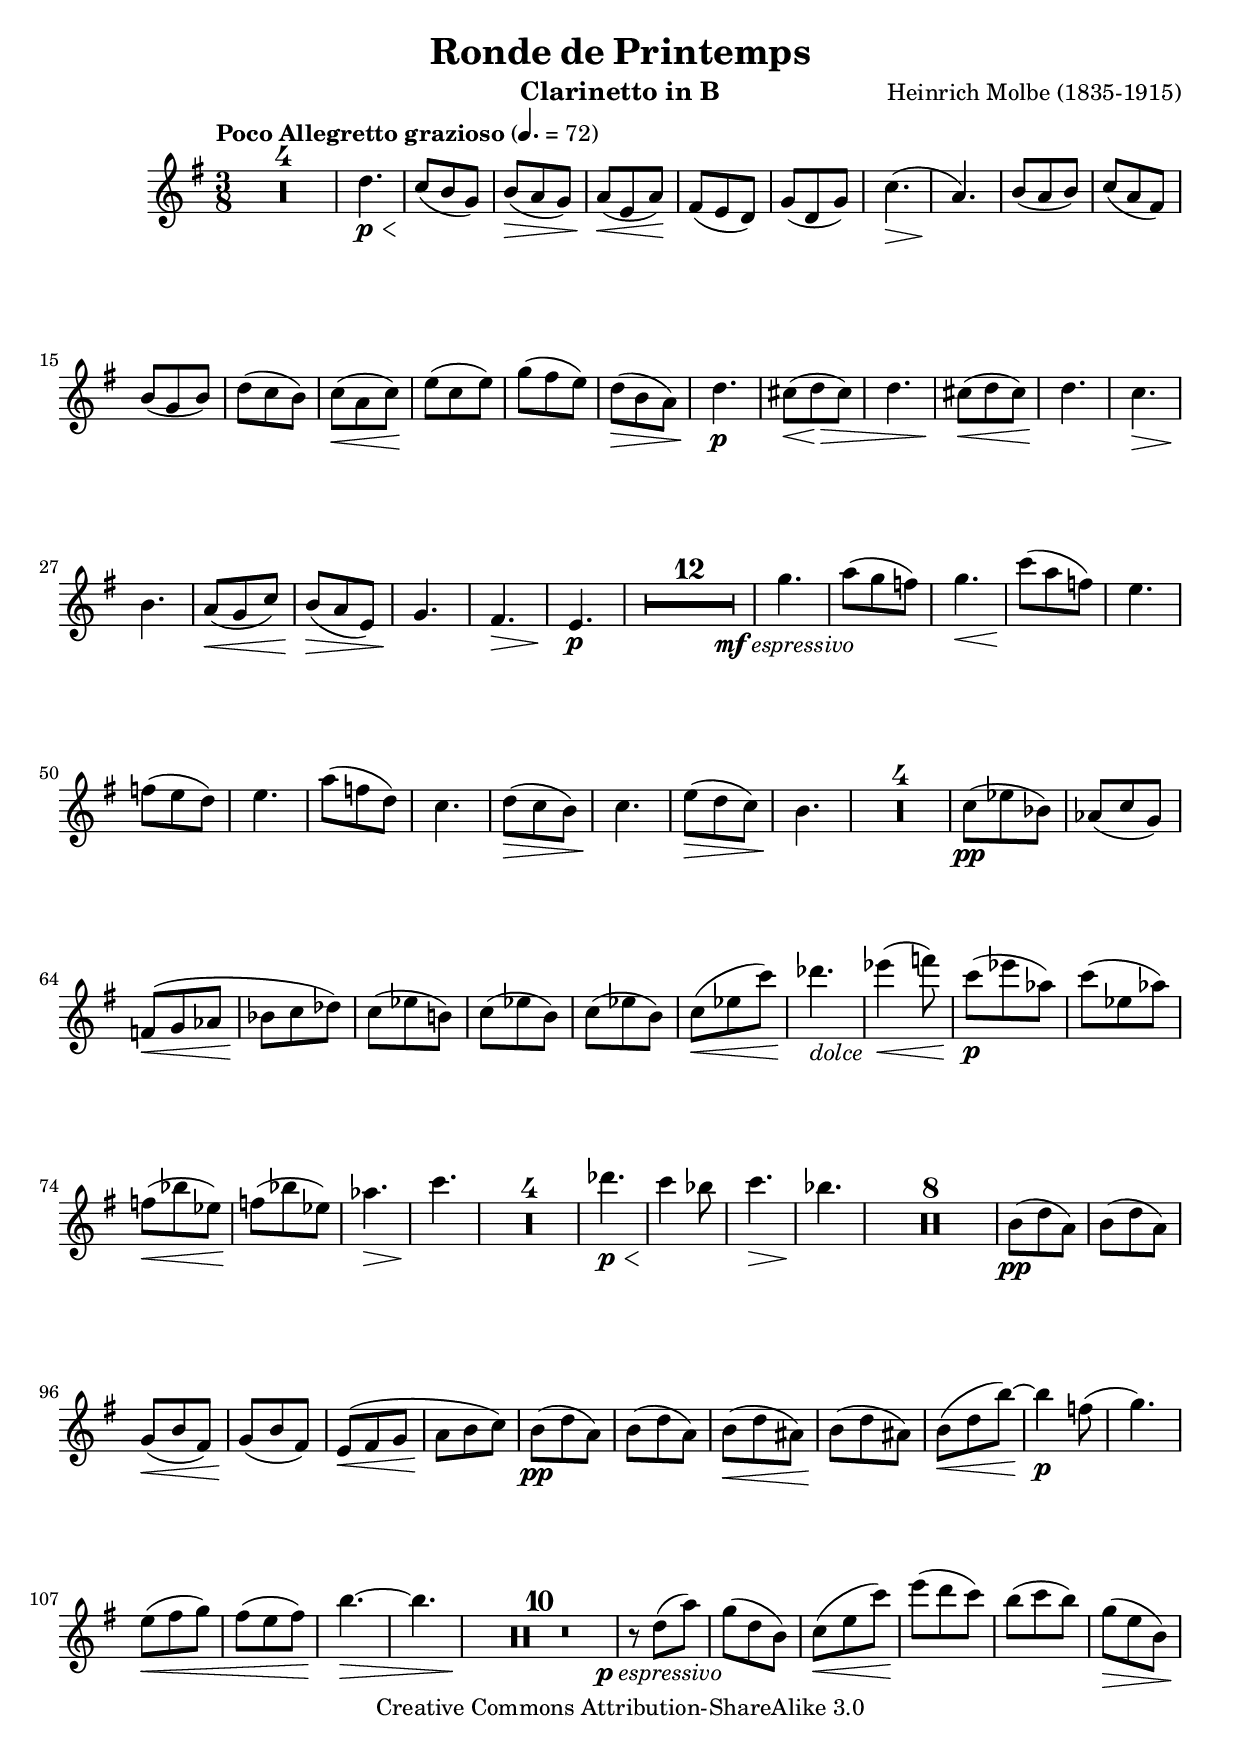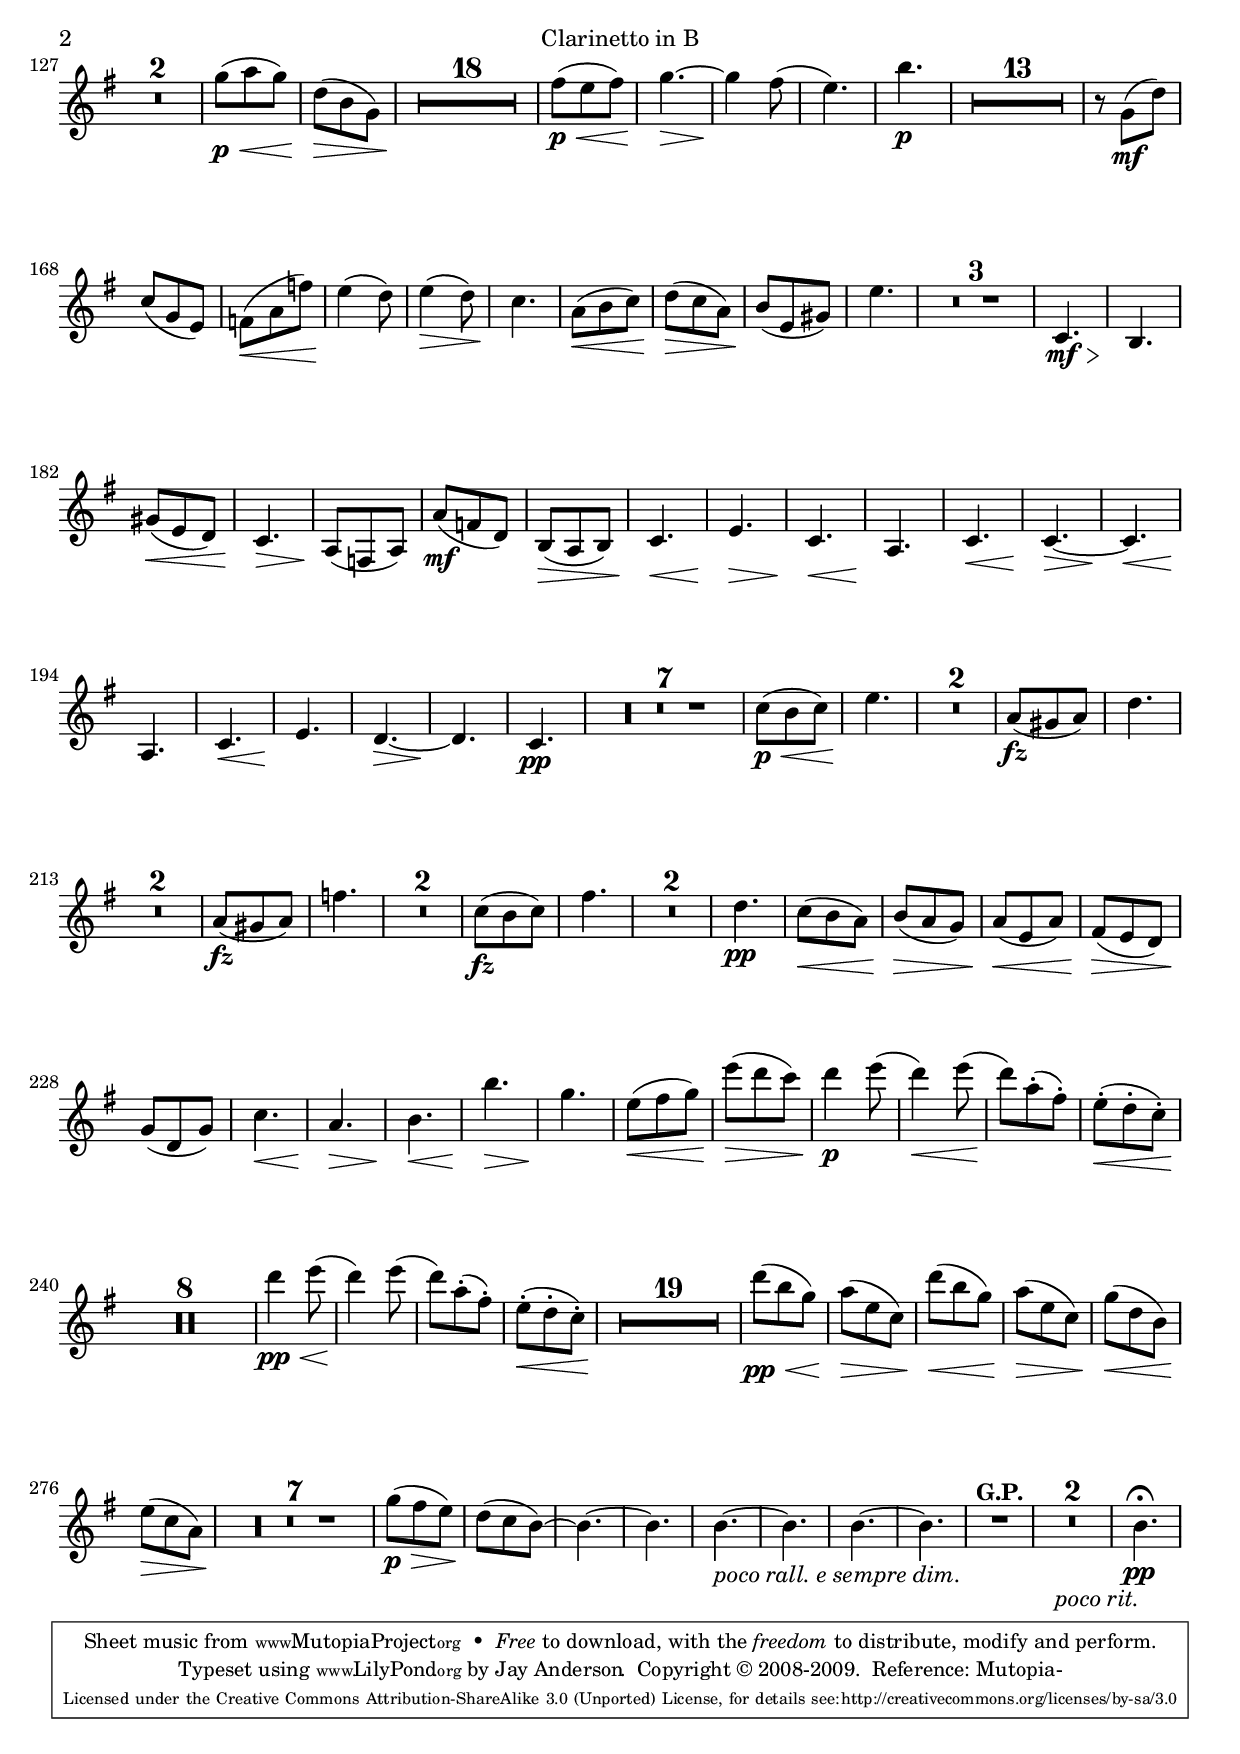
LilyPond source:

\version "2.13.18"

\version "2.13.18"

dolce = \markup {\italic dolce}
dolcissimo = \markup {\italic dolcissimo}
rall = \markup {\italic rall.}
loco = \markup {\italic loco}
pocoRall = \markup {\italic {poco rall.} }
pocoRit = \markup {\italic {poco rit.} }
gp = \markup {\bold {G.P.} }
pocoRallESempreDim = \markup {\italic {poco rall. e sempre dim.} }
sempreFMarkup = \markup {\normal-text \italic sempre \dynamic f}
sempreF = #(make-dynamic-script sempreFMarkup)
mfEspressivoMarkup = \markup {\dynamic mf \normal-text \italic espressivo}
mfEspressivo = #(make-dynamic-script mfEspressivoMarkup)
mfpMarkup = \markup {\dynamic mfp}
mfp = #(make-dynamic-script mfpMarkup)
pEspressivoMarkup = \markup {\dynamic p \normal-text \italic espressivo}
pEspressivo = #(make-dynamic-script pEspressivoMarkup)
pPocoRallMarkup = \markup {\dynamic p \normal-text \italic "poco rall."}
pPocoRall = #(make-dynamic-script pPocoRallMarkup)
ppPocoRitMarkup = \markup {\dynamic pp \normal-text \italic "poco rit."}
ppPocoRit = #(make-dynamic-script ppPocoRitMarkup)
pocoFzMarkup = \markup {\normal-text \italic poco \dynamic fz}
pocoFz = #(make-dynamic-script pocoFzMarkup)

outline =
{
  \time 3/8
  \tempo "Poco Allegretto grazioso" 4.=72
}

\layout
{
  \context
  {
    \Score
    skipBars = ##t
    extraNatural = ##f
    \override TrillSpanner #'to-barline = ##t
    autoAccidentals = #`(Staff ,(make-accidental-rule 'same-octave 0)
                               ,(make-accidental-rule 'any-octave 0)
                               ,(make-accidental-rule 'same-octave 1))
  }

  \context
  {
    \RemoveEmptyStaffContext
  }
}

\midi
{
  \context
  {
    \Voice
    \remove "Dynamic_performer"
  }
}

\paper
{
  ragged-right = ##f
  ragged-last = ##f
  ragged-bottom = ##f
  ragged-last-bottom = ##f
}

\version "2.13.18"

\version "2.13.18"

dolce = \markup {\italic dolce}
dolcissimo = \markup {\italic dolcissimo}
rall = \markup {\italic rall.}
loco = \markup {\italic loco}
pocoRall = \markup {\italic {poco rall.} }
pocoRit = \markup {\italic {poco rit.} }
gp = \markup {\bold {G.P.} }
pocoRallESempreDim = \markup {\italic {poco rall. e sempre dim.} }
sempreFMarkup = \markup {\normal-text \italic sempre \dynamic f}
sempreF = #(make-dynamic-script sempreFMarkup)
mfEspressivoMarkup = \markup {\dynamic mf \normal-text \italic espressivo}
mfEspressivo = #(make-dynamic-script mfEspressivoMarkup)
mfpMarkup = \markup {\dynamic mfp}
mfp = #(make-dynamic-script mfpMarkup)
pEspressivoMarkup = \markup {\dynamic p \normal-text \italic espressivo}
pEspressivo = #(make-dynamic-script pEspressivoMarkup)
pPocoRallMarkup = \markup {\dynamic p \normal-text \italic "poco rall."}
pPocoRall = #(make-dynamic-script pPocoRallMarkup)
ppPocoRitMarkup = \markup {\dynamic pp \normal-text \italic "poco rit."}
ppPocoRit = #(make-dynamic-script ppPocoRitMarkup)
pocoFzMarkup = \markup {\normal-text \italic poco \dynamic fz}
pocoFz = #(make-dynamic-script pocoFzMarkup)

outline =
{
  \time 3/8
  \tempo "Poco Allegretto grazioso" 4.=72
}

\layout
{
  \context
  {
    \Score
    skipBars = ##t
    extraNatural = ##f
    \override TrillSpanner #'to-barline = ##t
    autoAccidentals = #`(Staff ,(make-accidental-rule 'same-octave 0)
                               ,(make-accidental-rule 'any-octave 0)
                               ,(make-accidental-rule 'same-octave 1))
  }

  \context
  {
    \RemoveEmptyStaffContext
  }
}

\midi
{
  \context
  {
    \Voice
    \remove "Dynamic_performer"
  }
}

\paper
{
  ragged-right = ##f
  ragged-last = ##f
  ragged-bottom = ##f
  ragged-last-bottom = ##f
}


clarinet = \relative c''
{
  \transposition bes
  \key g \major
  R4.*4 |
  d4.\p\< |
  c8(\! b g) |
  b(\> a g) |
  a(\< e a)\! |
  fis( e d) |
  g( d g) |
  c4.(\> | a)\! |
  b8( a b) |
  c( a fis) |
  b( g b) |
  d( c b) |
  c(\< a c)\! |
  e( c e) |
  g( fis e) |
  d(\> b a) |
  d4.\p |
  cis8(\< d\> cis) |
  d4. |
  cis8(\< d cis) |
  d4.\! |
  c\> |
  b\! |
  a8(\< g c) |
  b(\> a e) |
  g4.\! |
  fis\> |
  e\p |
  R4.*12 |
  g'4.\mfEspressivo |
  a8( g f) |
  g4.\< |
  c8(\! a f) |
  e4. |
  f8( e d) |
  e4. |
  a8( f d) |
  c4. |
  d8(\> c b) |
  c4.\! |
  e8(\> d c) |
  b4.\! |
  R4.*4 |
  c8(\pp ees bes) |
  aes( c g) |
  f(\< g aes |
  bes\! c des) |
  \repeat unfold 3 {c( ees b) |}
  c(\< ees c') |
  des4.\!_\dolce |
  ees4(\< f8) |
  c8(\p ees aes,) |
  c( ees, aes) |
  f(\< bes ees,) |
  f(\! bes ees,) |
  aes4.\> |
  c\! |
  R4.*4 |
  des4.\p\< |
  c4\! bes8 |
  c4.\> |
  bes\! |
  R4.*8 |
  b,8(\pp d a) |
  b( d a) |
  g(\< b fis) |
  g(\! b fis) |
  e(\< fis g |
  a\! b c) |
  b(\pp d a) |
  b( d a) |
  b(\< d ais) |
  b(\! d ais) |
  b(\< d b'~) |
  b4\p f8( |
  g4.) |
  e8(\< fis g) |
  fis( e fis) |
  b4.~\> |
  b s1*0\! |
  R4.*10 |
  r8 d,(\pEspressivo a') |
  g( d b) |
  c(\< e c') |
  e(\! d c) |
  b( c b) |
  g(\> e b) s1*0\! |
  R4.*2 |
  g'8(\p\< a g) |
  d(\> b g) s1*0\! |
  R4.*18 |
  fis'8(\p\< e fis) |
  g4.~\> |
  g4\! fis8( |
  e4.) |
  b'\p |
  R4.*13 |
  r8 g,8(\mf d') |
  c( g e) |
  f(\< a f') |
  e4(\! d8) |
  e4(\> d8) |
  c4.\! |
  a8(\< b c) |
  d(\> c a) |
  b(\! e, gis) |
  e'4. |
  R4.*3 |
  c,4.\mf\> |
  b\! |
  gis'8(\< e d) |
  c4.\> |
  a8(\! f a) |
  a'(\mf f d) |
  b(\> a b) |
  c4.\< |
  e\> |
  c\< |
  a\! |
  c\< |
  c~\> |
  c\< |
  a\! |
  c\< |
  e\! |
  d~\> |
  d\! |
  c\pp |
  R4.*7 |
  c'8(\p\< b c) |
  e4.\! |
  R4.*2 |
  a,8(\fz gis a) |
  d4. |
  R4.*2 |
  a8(\fz gis a) |
  f'4. |
  R4.*2 |
  c8(\fz b c) |
  fis4. |
  R4.*2 |
  d4.\pp |
  c8(\< b a) |
  b(\> a g) |
  a(\< e a) |
  fis(\> e d) |
  g(\! d g) |
  c4.\< |
  a\> |
  b\< |
  b'\> |
  g\! |
  e8(\< fis g) |
  e'(\> d c) |
  d4\p e8( |
  d4)\< e8( |
  d)\! a-.( fis-.) |
  e-.(\< d-. c-.) s1*0\! |
  R4.*8 |
  d'4\pp\< e8( |
  d4)\! e8( |
  d) a-.( fis-.) |
  e-.(\< d-. c-.) s1*0\! |
  R4.*19 |
  d'8(\pp\< b g) |
  a(\> e c) |
  d'(\< b g) |
  a(\> e c) |
  g'(\< d b) |
  e(\> c a) s1*0\! |
  R4.*7 |
  g'8(\p\> fis e) |
  d(\! c b~) |
  b4.~ |
  b |
  b~_\pocoRallESempreDim |
  b |
  b~ |
  b |
  R4.^\gp |
  s1*0_\pocoRit R4.*2 |
  b4.\pp\fermata |
}



instrument = "Clarinetto in B"

\version "2.13.18"

\header
{
  title = \markup{Ronde de Printemps}
  composer = "Heinrich Molbe (1835-1915)"
  instrument = \instrument

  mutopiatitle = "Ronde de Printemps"
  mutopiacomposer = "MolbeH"
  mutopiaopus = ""
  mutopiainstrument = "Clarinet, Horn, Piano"
  date = ""
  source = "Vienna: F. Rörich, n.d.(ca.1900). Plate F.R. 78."
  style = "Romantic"
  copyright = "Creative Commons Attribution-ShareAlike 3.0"
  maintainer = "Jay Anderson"
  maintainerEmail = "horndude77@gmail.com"
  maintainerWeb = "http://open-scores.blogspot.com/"
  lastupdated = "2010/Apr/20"
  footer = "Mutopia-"
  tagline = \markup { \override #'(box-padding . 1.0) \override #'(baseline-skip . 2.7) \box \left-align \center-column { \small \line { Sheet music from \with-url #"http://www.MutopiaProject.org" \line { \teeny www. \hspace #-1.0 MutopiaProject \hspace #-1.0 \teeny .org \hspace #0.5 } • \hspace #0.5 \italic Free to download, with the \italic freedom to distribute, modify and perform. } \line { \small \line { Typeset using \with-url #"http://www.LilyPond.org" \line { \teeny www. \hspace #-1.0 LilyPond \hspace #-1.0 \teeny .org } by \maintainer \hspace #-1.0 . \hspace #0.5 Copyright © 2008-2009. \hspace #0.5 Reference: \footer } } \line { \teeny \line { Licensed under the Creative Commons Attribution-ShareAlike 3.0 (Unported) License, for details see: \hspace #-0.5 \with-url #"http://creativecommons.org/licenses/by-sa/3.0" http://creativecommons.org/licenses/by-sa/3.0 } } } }
}

\score
{
  \new Staff { << \clarinet \outline >> }
}
